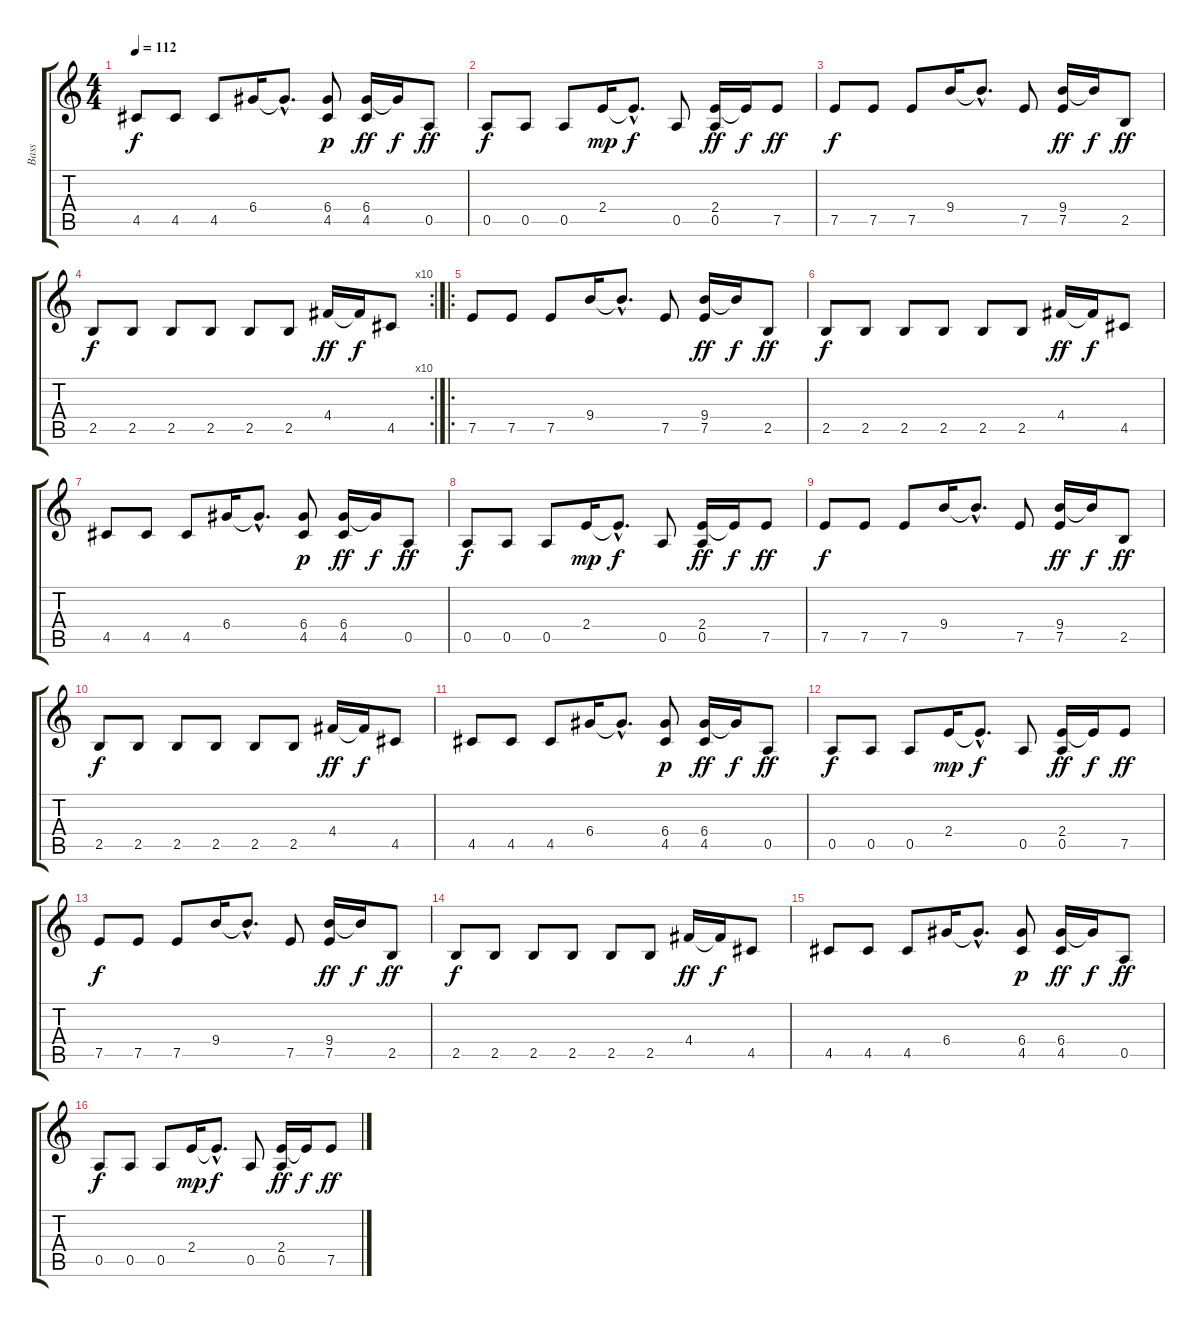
\track ("Bass" "Bass") {instrument overdrivenguitar}
\staff {score tabs}
\tuning (E4 B3 G3 D3 A2 E2) {hide}
\ts (4 4)
\tempo 112
\clef g2
\ks c
4.5.8{dy f instrument overdrivenguitar} 4.5.8 4.5.8 6.4.16 6.4{hac t}.8{d} (6.4 4.5).8{dy p} (6.4 4.5).16{dy ff} 6.4{t}.16{dy f} 0.5.8{dy ff} |
0.5.8{dy f} 0.5.8 0.5.8 2.4.16{dy mp} 2.4{hac t}.8{d dy f} 0.5.8 (2.4 0.5).16{dy ff} 2.4{t}.16{dy f} 7.5.8{dy ff} |
7.5.8{dy f} 7.5.8 7.5.8 9.4.16 9.4{hac t}.8{d} 7.5.8 (9.4 7.5).16{dy ff} 9.4{t}.16{dy f} 2.5.8{dy ff} |
\rc 10
2.5.8{dy f} 2.5.8 2.5.8 2.5.8 2.5.8 2.5.8 4.4.16{dy ff} 4.4{t}.16{dy f} 4.5.8 |
\ro
7.5.8 7.5.8 7.5.8 9.4.16 9.4{hac t}.8{d} 7.5.8 (9.4 7.5).16{dy ff} 9.4{t}.16{dy f} 2.5.8{dy ff} |
2.5.8{dy f} 2.5.8 2.5.8 2.5.8 2.5.8 2.5.8 4.4.16{dy ff} 4.4{t}.16{dy f} 4.5.8 |
4.5.8 4.5.8 4.5.8 6.4.16 6.4{hac t}.8{d} (6.4 4.5).8{dy p} (6.4 4.5).16{dy ff} 6.4{t}.16{dy f} 0.5.8{dy ff} |
0.5.8{dy f} 0.5.8 0.5.8 2.4.16{dy mp} 2.4{hac t}.8{d dy f} 0.5.8 (2.4 0.5).16{dy ff} 2.4{t}.16{dy f} 7.5.8{dy ff} |
7.5.8{dy f} 7.5.8 7.5.8 9.4.16 9.4{hac t}.8{d} 7.5.8 (9.4 7.5).16{dy ff} 9.4{t}.16{dy f} 2.5.8{dy ff} |
2.5.8{dy f} 2.5.8 2.5.8 2.5.8 2.5.8 2.5.8 4.4.16{dy ff} 4.4{t}.16{dy f} 4.5.8 |
4.5.8 4.5.8 4.5.8 6.4.16 6.4{hac t}.8{d} (6.4 4.5).8{dy p} (6.4 4.5).16{dy ff} 6.4{t}.16{dy f} 0.5.8{dy ff} |
0.5.8{dy f} 0.5.8 0.5.8 2.4.16{dy mp} 2.4{hac t}.8{d dy f} 0.5.8 (2.4 0.5).16{dy ff} 2.4{t}.16{dy f} 7.5.8{dy ff} |
7.5.8{dy f} 7.5.8 7.5.8 9.4.16 9.4{hac t}.8{d} 7.5.8 (9.4 7.5).16{dy ff} 9.4{t}.16{dy f} 2.5.8{dy ff} |
2.5.8{dy f} 2.5.8 2.5.8 2.5.8 2.5.8 2.5.8 4.4.16{dy ff} 4.4{t}.16{dy f} 4.5.8 |
4.5.8 4.5.8 4.5.8 6.4.16 6.4{hac t}.8{d} (6.4 4.5).8{dy p} (6.4 4.5).16{dy ff} 6.4{t}.16{dy f} 0.5.8{dy ff} |
0.5.8{dy f} 0.5.8 0.5.8 2.4.16{dy mp} 2.4{hac t}.8{d dy f} 0.5.8 (2.4 0.5).16{dy ff} 2.4{t}.16{dy f} 7.5.8{dy ff}
